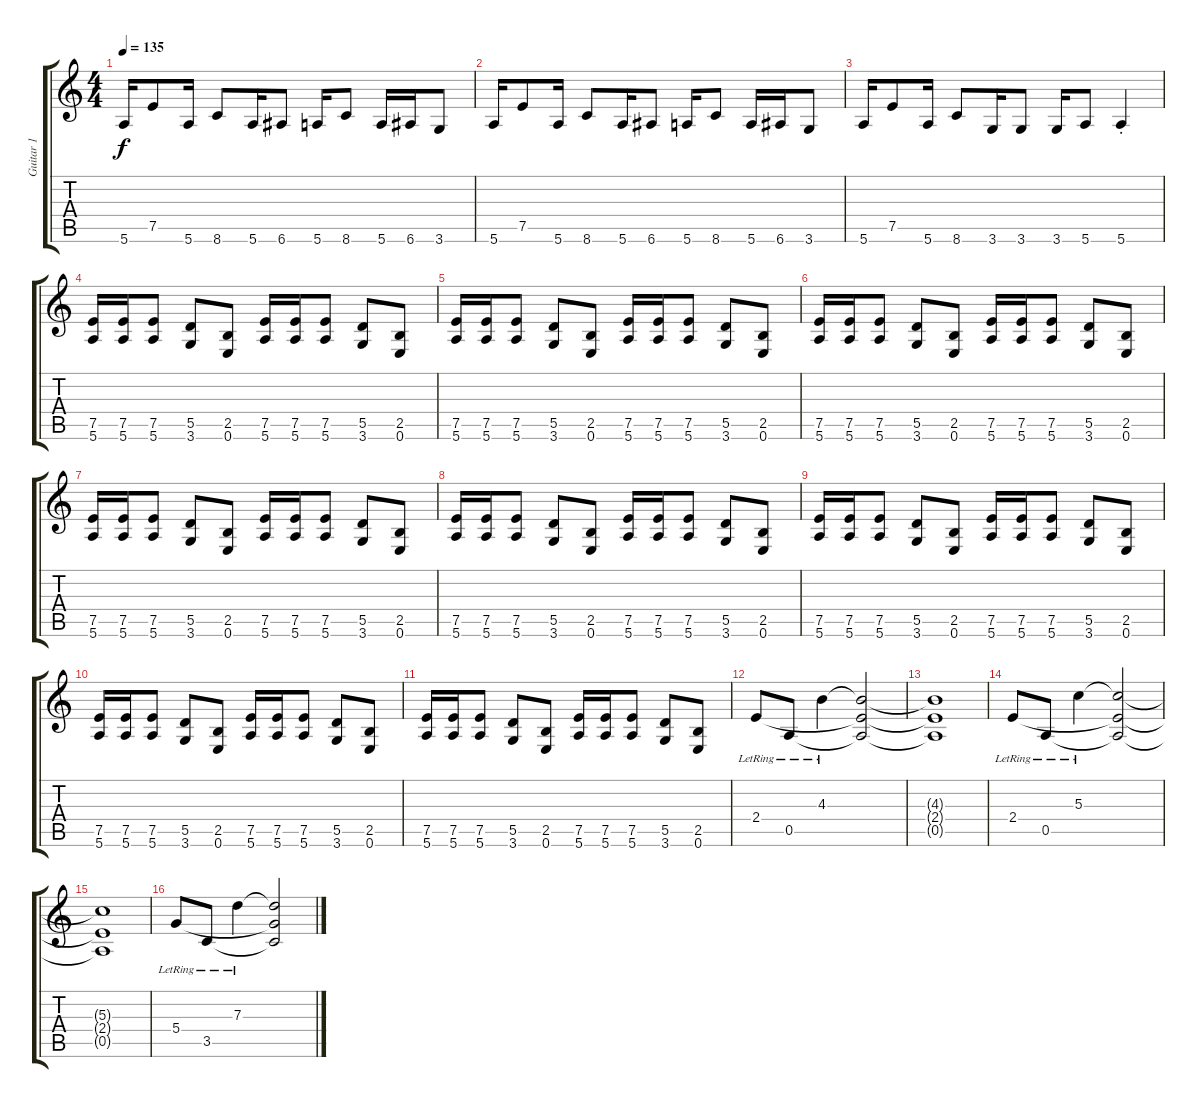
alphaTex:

\track ("Guitar 1" "Guitar 1") {instrument distortionguitar}
\staff {score tabs}
\tuning (E4 B3 G3 D3 A2 E2) {hide}
\ts (4 4)
\tempo 135
\clef g2
\ks c
5.6.16{dy f} 7.5.8 5.6.16 8.6.8 5.6.16 6.6.8 5.6.16 8.6.8 5.6.16 6.6.16 3.6.8 |
5.6.16 7.5.8 5.6.16 8.6.8 5.6.16 6.6.8 5.6.16 8.6.8 5.6.16 6.6.16 3.6.8 |
5.6.16 7.5.8 5.6.16 8.6.8 3.6.16 3.6.8 3.6.16 5.6.8 5.6{st}.4 |
(7.5 5.6).16 (7.5 5.6).16 (7.5 5.6).8 (5.5 3.6).8 (2.5 0.6).8 (7.5 5.6).16 (7.5 5.6).16 (7.5 5.6).8 (5.5 3.6).8 (2.5 0.6).8 |
(7.5 5.6).16 (7.5 5.6).16 (7.5 5.6).8 (5.5 3.6).8 (2.5 0.6).8 (7.5 5.6).16 (7.5 5.6).16 (7.5 5.6).8 (5.5 3.6).8 (2.5 0.6).8 |
(7.5 5.6).16 (7.5 5.6).16 (7.5 5.6).8 (5.5 3.6).8 (2.5 0.6).8 (7.5 5.6).16 (7.5 5.6).16 (7.5 5.6).8 (5.5 3.6).8 (2.5 0.6).8 |
(7.5 5.6).16 (7.5 5.6).16 (7.5 5.6).8 (5.5 3.6).8 (2.5 0.6).8 (7.5 5.6).16 (7.5 5.6).16 (7.5 5.6).8 (5.5 3.6).8 (2.5 0.6).8 |
(7.5 5.6).16 (7.5 5.6).16 (7.5 5.6).8 (5.5 3.6).8 (2.5 0.6).8 (7.5 5.6).16 (7.5 5.6).16 (7.5 5.6).8 (5.5 3.6).8 (2.5 0.6).8 |
(7.5 5.6).16 (7.5 5.6).16 (7.5 5.6).8 (5.5 3.6).8 (2.5 0.6).8 (7.5 5.6).16 (7.5 5.6).16 (7.5 5.6).8 (5.5 3.6).8 (2.5 0.6).8 |
(7.5 5.6).16 (7.5 5.6).16 (7.5 5.6).8 (5.5 3.6).8 (2.5 0.6).8 (7.5 5.6).16 (7.5 5.6).16 (7.5 5.6).8 (5.5 3.6).8 (2.5 0.6).8 |
(7.5 5.6).16 (7.5 5.6).16 (7.5 5.6).8 (5.5 3.6).8 (2.5 0.6).8 (7.5 5.6).16 (7.5 5.6).16 (7.5 5.6).8 (5.5 3.6).8 (2.5 0.6).8 |
2.4{lr}.8 0.5{lr}.8 4.3{lr}.4 (4.3{t} 2.4{t} 0.5{t}).2 |
(4.3{t} 2.4{t} 0.5{t}).1 |
2.4{lr}.8 0.5{lr}.8 5.3{lr}.4 (5.3{t} 2.4{t} 0.5{t}).2 |
(5.3{t} 2.4{t} 0.5{t}).1 |
5.4{lr}.8 3.5{lr}.8 7.3{lr}.4 (7.3{t} 5.4{t} 3.5{t}).2
